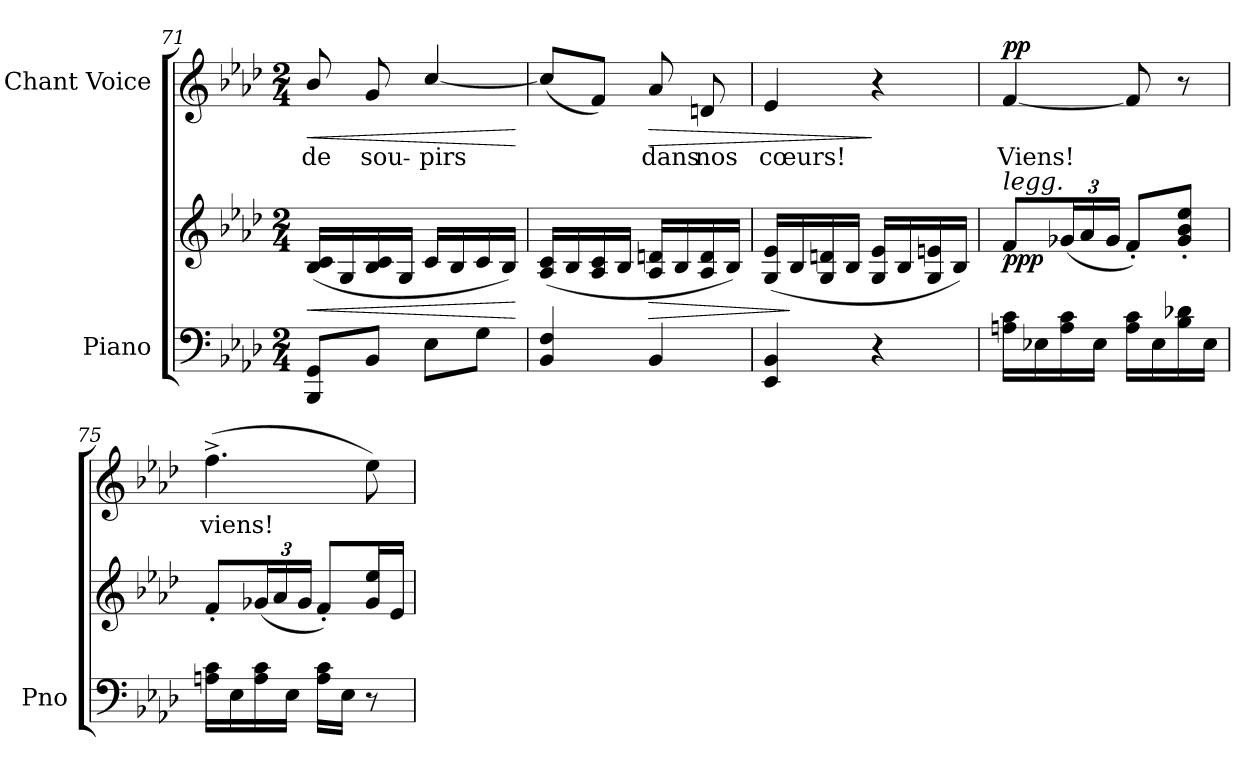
**kern	**kern	**dynam	**kern	**text	**dynam
*part2	*part2	*part2	*part1	*part1	*part1
*staff3	*staff2	*staff2/3	*staff1	*staff1	*staff1
*I"Piano	*	*	*I"Chant Voice	*	*
*I'Pno	*	*	*	*	*
*clefF4	*clefG2	*	*clefG2	*	*
*k[b-e-a-d-]	*k[b-e-a-d-]	*	*k[b-e-a-d-]	*	*
*M2/4	*M2/4	*	*M2/4	*	*
=71	=71	=71	=71	=71	=71
!	!	!LO:HP:b	!	!LO:LY:b	!LO:HP:b
8BBB-/ 8GG/L	(>16B-/ 16c/LL	<	8b-/	de	<
.	16G/	.	.	.	.
!	!	!	!	!LO:LY:b	!
8BB-/J	16B-/ 16c/	.	8g/	sou-	.
.	16G/JJ	.	.	.	.
!	!	!	!	!LO:LY:b	!
8E-\L	16c/LL	.	[4cc/	-pirs	.
.	16B-/	.	.	.	.
8G\J	16c/	.	.	.	.
.	16B-/JJ)	.	.	.	.
.	.	[	.	.	[
=72	=72	=72	=72	=72	=72
4BB-/ 4F/	(>16A-/ 16c/LL	.	(8cc/L]	.	.
.	16B-/	.	.	.	.
.	16A-/ 16c/	.	8f/J)	.	.
.	16B-/JJ	.	.	.	.
!	!	!LO:HP:b	!	!LO:LY:b	!LO:HP:b
4BB-/	16A-/ 16dn/LL	>	8a-/	dans	>
.	16B-/	.	.	.	.
!	!	!	!	!LO:LY:b	!
.	16A-/ 16d/	.	8dn/	nos	.
.	16B-/JJ)	.	.	.	.
!!LO:LB:g=z
=73	=73	=73	=73	=73	=73
!	!	!	!	!LO:LY:b	!
4EE-/ 4BB-/	(>16G/ 16e-/LL	.	4e-/	cœurs!	.
.	16B-/	]	.	.	.
.	16G/ 16dn/	.	.	.	.
.	16B-/JJ	.	.	.	.
4r	16G/ 16e-/LL	.	4r	.	]
.	16B-/	.	.	.	.
.	16G/ 16en/	.	.	.	.
.	16B-/JJ)	.	.	.	.
!!LO:PB:g=z
=74	=74	=74	=74	=74	=74
!	!LO:TX:a:i:t=legg.	!	!	!	!
!	!	!LO:DY:b	!	!LO:LY:b	!LO:DY:a
16An\ 16c\LL	8f/L	ppp	[4f/	Viens!	pp
16E-X\	.	.	.	.	.
16A\ 16c\	(24g-X/L	.	.	.	.
.	24a-/	.	.	.	.
16E-\JJ	.	.	.	.	.
.	24g-/JJ	.	.	.	.
16A\ 16c\LL	8f'/L)	.	8f/]	.	.
16E-\	.	.	.	.	.
16B-\ 16d-X\	8g-/' 8b-/' 8ee-/'J	.	8r	.	.
16E-\JJ	.	.	.	.	.
=75	=75	=75	=75	=75	=75
!	!	!	!	!LO:LY:b	!
16An\ 16c\LL	8f'/L	.	(4.ff^\	viens!	.
16E-\	.	.	.	.	.
16A\ 16c\	(24g-X/L	.	.	.	.
.	24a-/	.	.	.	.
16E-\JJ	.	.	.	.	.
.	24g-/JJ	.	.	.	.
16A\ 16c\LL	8f'/L)	.	.	.	.
16E-\JJ	.	.	.	.	.
8r	16g-/ 16ee-/L	.	8ee-\)	.	.
.	16e-/JJ	.	.	.	.
=	=	=	=	=	=
*-	*-	*-	*-	*-	*-
